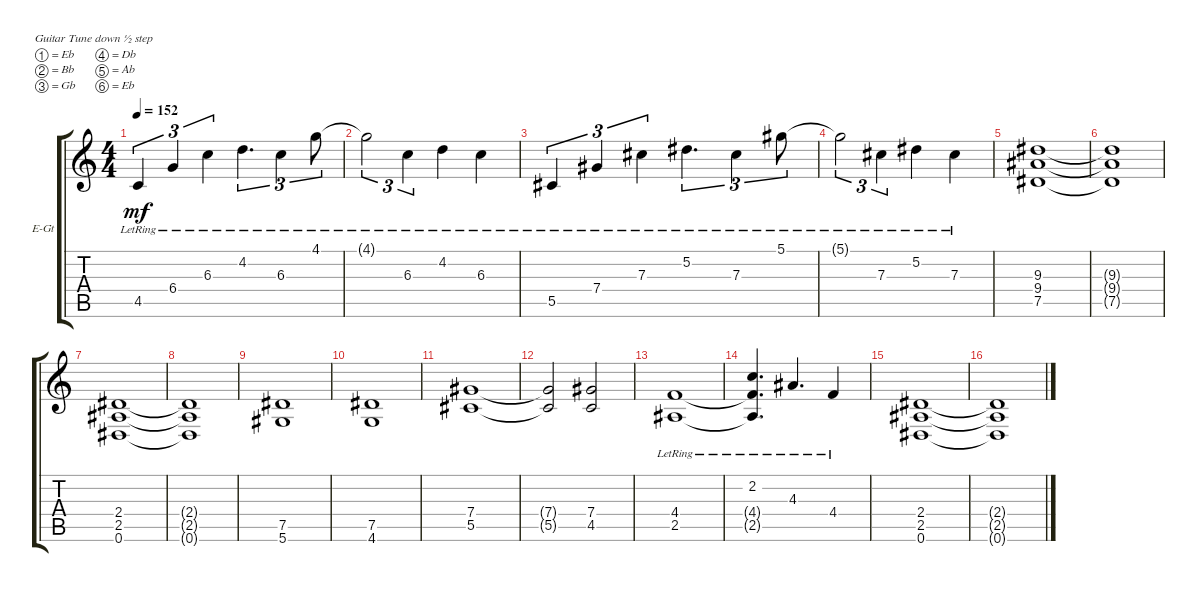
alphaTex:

\bracketExtendMode groupsimilarinstruments
\firstSystemTrackNameOrientation horizontal
\otherSystemsTrackNameOrientation horizontal
\track ("Electric Guitar" "E-Gt") {instrument overdrivenguitar}
\staff {score tabs}
\tuning (Eb4 Bb3 Gb3 Db3 Ab2 Eb2)
\ts (4 4)
\tempo 152
\clef g2
\scale
0.333333
\ks c
4.5{lr}.4{tu (3 2) dy mf} 6.4{lr}.4{tu (3 2)} 6.3{lr}.4{tu (3 2)} 4.2{lr}.4{d tu (3 2)} 6.3{lr}.4{tu (3 2)} 4.1{lr}.8{tu (3 2)} |
\scale
0.333333 4.1{lr t}.2{tu (3 2)} 6.3{lr}.4{tu (3 2)} 4.2{lr}.4 6.3{lr}.4 |
\scale
0.333333 5.5{lr}.4{tu (3 2)} 7.4{lr}.4{tu (3 2)} 7.3{lr}.4{tu (3 2)} 5.2{lr}.4{d tu (3 2)} 7.3{lr}.4{tu (3 2)} 5.1{lr}.8{tu (3 2)} |
\scale
0.333333 5.1{lr t}.2{tu (3 2)} 7.3{lr}.4{tu (3 2)} 5.2{lr}.4 7.3{lr}.4 |
\scale
0.333333 (7.5 9.4 9.3).1 |
\scale
0.333333 (9.3{t} 9.4{t} 7.5{t}).1 |
\scale
0.333333 (0.6 2.5 2.4).1 |
\scale
0.333333 (2.4{t} 2.5{t} 0.6{t}).1 |
\scale
0.333333 (5.6 7.5).1 |
\scale
0.333333 (4.6 7.5).1 |
\scale
0.333333 (5.5 7.4).1 |
\scale
0.333333 (5.5{t} 7.4{t}).2 (4.5 7.4).2 |
\scale
0.333333 (2.5{lr} 4.4{lr}).1 |
\scale
0.333333 (2.2{lr} 4.4{lr t} 2.5{lr t}).4{d} 4.3{lr}.4{d} 4.4{lr}.4 |
\scale
0.333333 (0.6 2.5 2.4).1 |
\scale
0.333333 (0.6{t} 2.5{t} 2.4{t}).1
